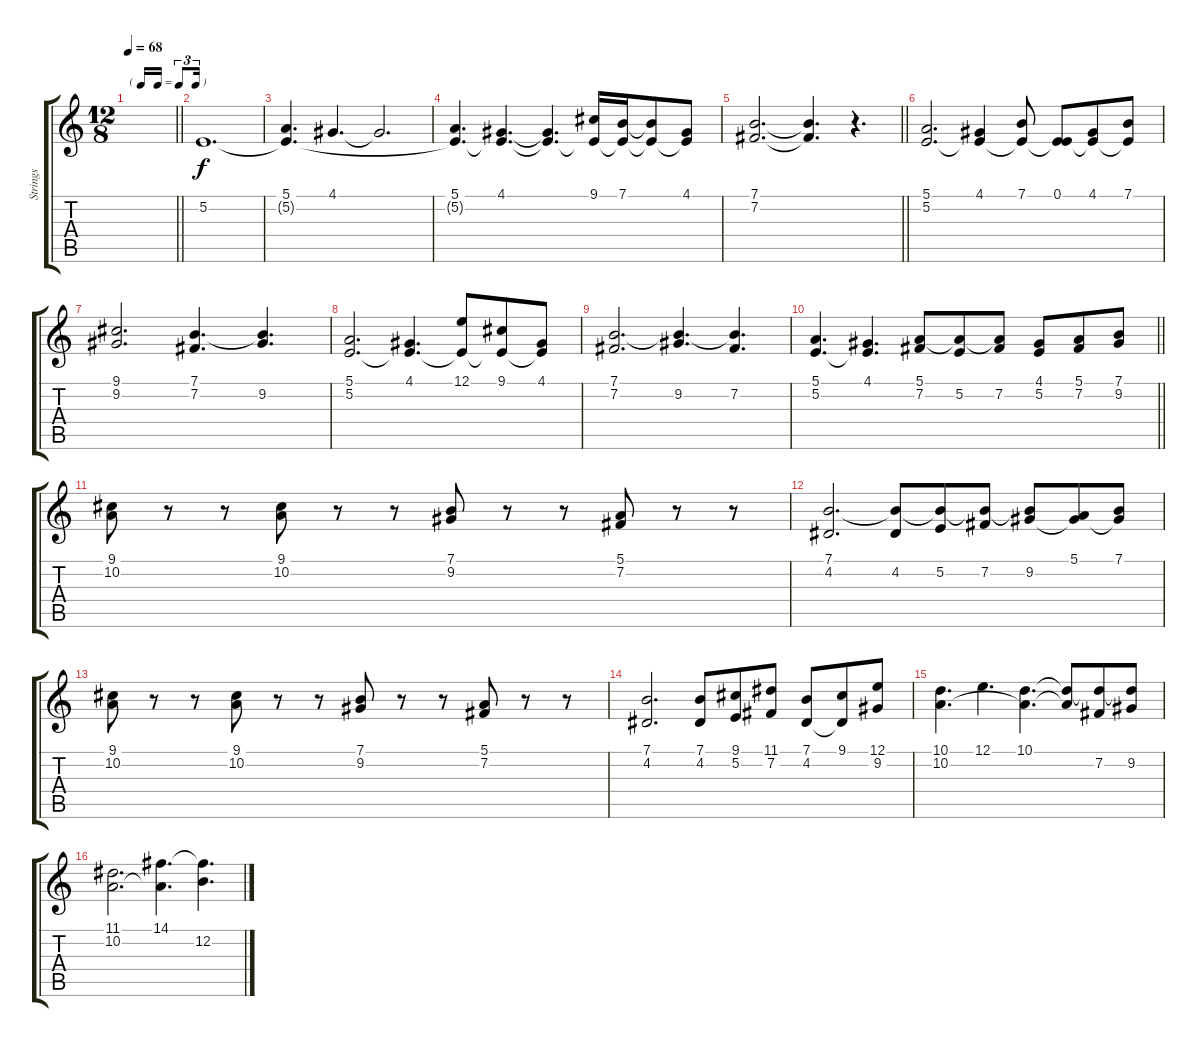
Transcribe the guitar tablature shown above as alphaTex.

\track ("Strings" "Strings") {instrument violin}
\staff {score tabs}
\tuning (E4 B3 G3 D3 A2 E2) {hide}
\ts (12 8)
\tf triplet16th
\tempo 68
\clef g2
\barLineRight lightlight
\ks c
|
5.2.1{d} |
(5.1 5.2{t}).4{d} 4.1.4{d} 4.1{t}.2{d} |
(5.1 5.2{t}).4{d} (4.1 5.2{t}).4{d} (4.1{t} 5.2{t}).4{d} (9.1 5.2{t}).16 (7.1 5.2{t}).16 (7.1{t} 5.2{t}).8 (4.1 5.2{t}).8 |
\barLineRight lightlight
(7.1 7.2).2{d} (7.1{t} 7.2{t}).4{d} r.4{d} |
(5.1 5.2).2{d} (4.1 5.2{t}).4 (7.1 5.2{t}).8 (0.1 5.2{t}).8 (4.1 5.2{t}).8 (7.1 5.2{t}).8 |
(9.1 9.2).2{d} (7.1 7.2).4{d} (7.1{t} 9.2).4{d} |
(5.1 5.2).2{d} (4.1 5.2{t}).4{d} (12.1 5.2{t}).8 (9.1 5.2{t}).8 (4.1 5.2{t}).8 |
(7.1 7.2).2{d} (7.1{t} 9.2).4{d} (7.1{t} 7.2).4{d} |
\barLineRight lightlight
(5.1 5.2).4{d} (4.1 5.2{t}).4{d} (5.1 7.2).8 (5.1{t} 5.2).8 (5.1{t} 7.2).8 (4.1 5.2).8 (5.1 7.2).8 (7.1 9.2).8 |
(9.1 10.2).8 r.8 r.8 (9.1 10.2).8 r.8 r.8 (7.1 9.2).8 r.8 r.8 (5.1 7.2).8 r.8 r.8 |
(7.1 4.2).2{d} (7.1{t} 4.2).8 (7.1{t} 5.2).8 (7.1{t} 7.2).8 (7.1{t} 9.2).8 (5.1 9.2{t}).8 (7.1 9.2{t}).8 |
(9.1 10.2).8 r.8 r.8 (9.1 10.2).8 r.8 r.8 (7.1 9.2).8 r.8 r.8 (5.1 7.2).8 r.8 r.8 |
(7.1 4.2).2{d} (7.1 4.2).8 (9.1 5.2).8 (11.1 7.2).8 (7.1 4.2).8 (9.1 4.2{t}).8 (12.1 9.2).8 |
(10.1 10.2).4{d} 12.1.4{d} (10.1 10.2{t}).4{d} (10.1{t} 10.2{t}).8 (10.1{t} 7.2).8 (10.1{t} 9.2).8 |
(11.1 10.2).2{d} (14.1 10.2{t}).4{d} (14.1{t} 12.2).4{d}
